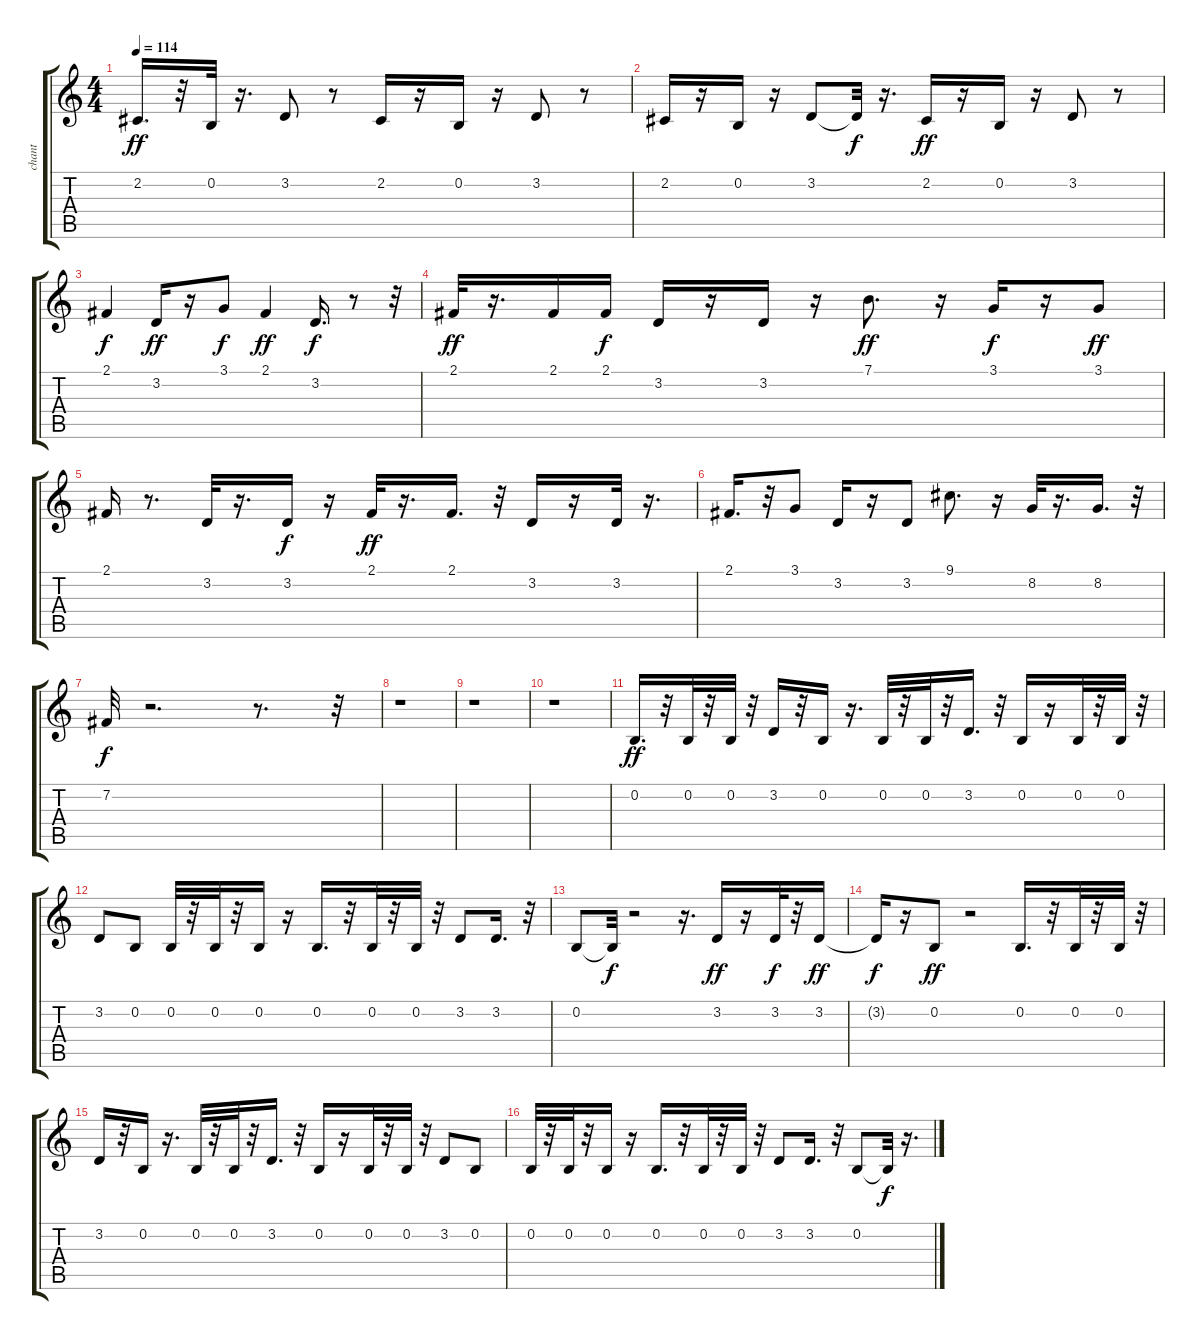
\track ("chant" "chant") {instrument altosax}
\staff {score tabs}
\tuning (E4 B3 G3 D3 A2 E2) {hide}
\ts (4 4)
\tempo 114
\clef g2
\ks c
2.2.16{d dy ff} r.32 0.2.32 r.16{d} 3.2.8 r.8 2.2.16 r.16 0.2.16 r.16 3.2.8 r.8 |
2.2.16 r.16 0.2.16 r.16 3.2.8 3.2{t}.32{dy f} r.16{d} 2.2.16{dy ff} r.16 0.2.16 r.16 3.2.8 r.8 |
2.1.4{dy f} 3.2.16{dy ff} r.16 3.1.8{dy f} 2.1.4{dy ff} 3.2.16{d dy f} r.8 r.32 |
2.1.32{dy ff} r.16{d} 2.1.16 2.1.16{dy f} 3.2.16 r.16 3.2.16 r.16 7.1.8{d dy ff} r.16 3.1.16{dy f} r.16 3.1.8{dy ff} |
2.1.16 r.8{d} 3.2.32 r.16{d} 3.2.16{dy f} r.16 2.1.32{dy ff} r.16{d} 2.1.16{d} r.32 3.2.16 r.16 3.2.32 r.16{d} |
2.1.16{d} r.32 3.1.8 3.2.16 r.16 3.2.8 9.1.8{d} r.16 8.2.32 r.16{d} 8.2.16{d} r.32 |
7.2.32{dy f} r.2{d} r.8{d} r.32 |
r.1 |
r.1 |
r.1 |
0.2.16{d dy ff} r.32 0.2.32 r.32 0.2.32 r.32 3.2.16 r.32 0.2.16 r.16{d} 0.2.32 r.32 0.2.32 r.32 3.2.16{d} r.32 0.2.16 r.16 0.2.32 r.32 0.2.32 r.32 |
3.2.8 0.2.8 0.2.32 r.32 0.2.32 r.32 0.2.16 r.16 0.2.16{d} r.32 0.2.32 r.32 0.2.32 r.32 3.2.8 3.2.16{d} r.32 |
0.2.8 0.2{t}.32{dy f} r.2 r.16{d} 3.2.16{dy ff} r.16 3.2.32{dy f} r.32 3.2.16{dy ff} |
3.2{t}.16{dy f} r.16 0.2.8{dy ff} r.2 0.2.16{d} r.32 0.2.32 r.32 0.2.32 r.32 |
3.2.16 r.32 0.2.16 r.16{d} 0.2.32 r.32 0.2.32 r.32 3.2.16{d} r.32 0.2.16 r.16 0.2.32 r.32 0.2.32 r.32 3.2.8 0.2.8 |
0.2.32 r.32 0.2.32 r.32 0.2.16 r.16 0.2.16{d} r.32 0.2.32 r.32 0.2.32 r.32 3.2.8 3.2.16{d} r.32 0.2.8 0.2{t}.32{dy f} r.16{d}
